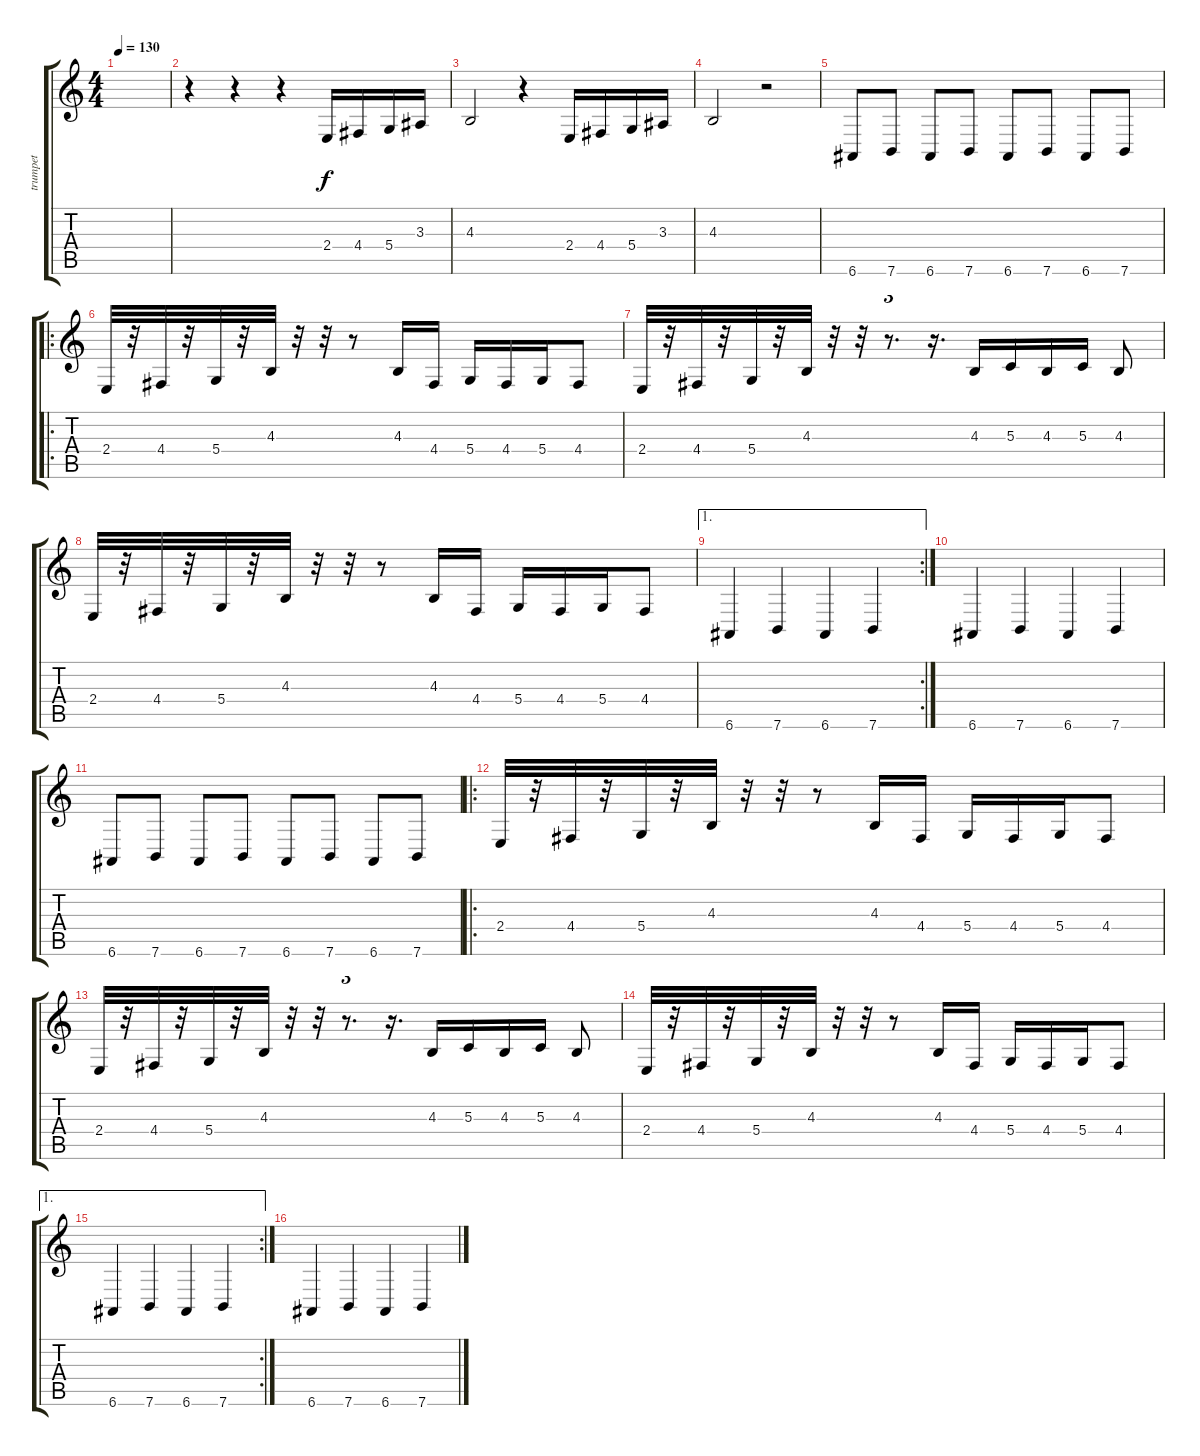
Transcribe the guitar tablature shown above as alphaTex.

\track ("trumpet" "trumpet") {instrument trumpet}
\staff {score tabs}
\tuning (E4 B3 G3 D3 A2 E2) {hide}
\ts (4 4)
\tempo 130
\clef g2
\ks c
|
r.4 r.4 r.4 2.4.16 4.4.16 5.4.16 3.3.16 |
4.3.2 r.4 2.4.16 4.4.16 5.4.16 3.3.16 |
4.3.2 r.2 |
6.6.8 7.6.8 6.6.8 7.6.8 6.6.8 7.6.8 6.6.8 7.6.8 |
\ro
2.4.32 r.32 4.4.32 r.32 5.4.32 r.32 4.3.32 r.32 r.32 r.8 4.3.16 4.4.16 5.4.16 4.4.16 5.4.16 4.4.8 |
2.4.32 r.32 4.4.32 r.32 5.4.32 r.32 4.3.32 r.32 r.32 r.8{d tu (3 2)} r.16{d} 4.3.16 5.3.16 4.3.16 5.3.16 4.3.8 |
2.4.32 r.32 4.4.32 r.32 5.4.32 r.32 4.3.32 r.32 r.32 r.8 4.3.16 4.4.16 5.4.16 4.4.16 5.4.16 4.4.8 |
\ae 1
\rc 2
6.6.4 7.6.4 6.6.4 7.6.4 |
6.6.4 7.6.4 6.6.4 7.6.4 |
6.6.8 7.6.8 6.6.8 7.6.8 6.6.8 7.6.8 6.6.8 7.6.8 |
\ro
2.4.32 r.32 4.4.32 r.32 5.4.32 r.32 4.3.32 r.32 r.32 r.8 4.3.16 4.4.16 5.4.16 4.4.16 5.4.16 4.4.8 |
2.4.32 r.32 4.4.32 r.32 5.4.32 r.32 4.3.32 r.32 r.32 r.8{d tu (3 2)} r.16{d} 4.3.16 5.3.16 4.3.16 5.3.16 4.3.8 |
2.4.32 r.32 4.4.32 r.32 5.4.32 r.32 4.3.32 r.32 r.32 r.8 4.3.16 4.4.16 5.4.16 4.4.16 5.4.16 4.4.8 |
\ae 1
\rc 2
6.6.4 7.6.4 6.6.4 7.6.4 |
6.6.4 7.6.4 6.6.4 7.6.4
